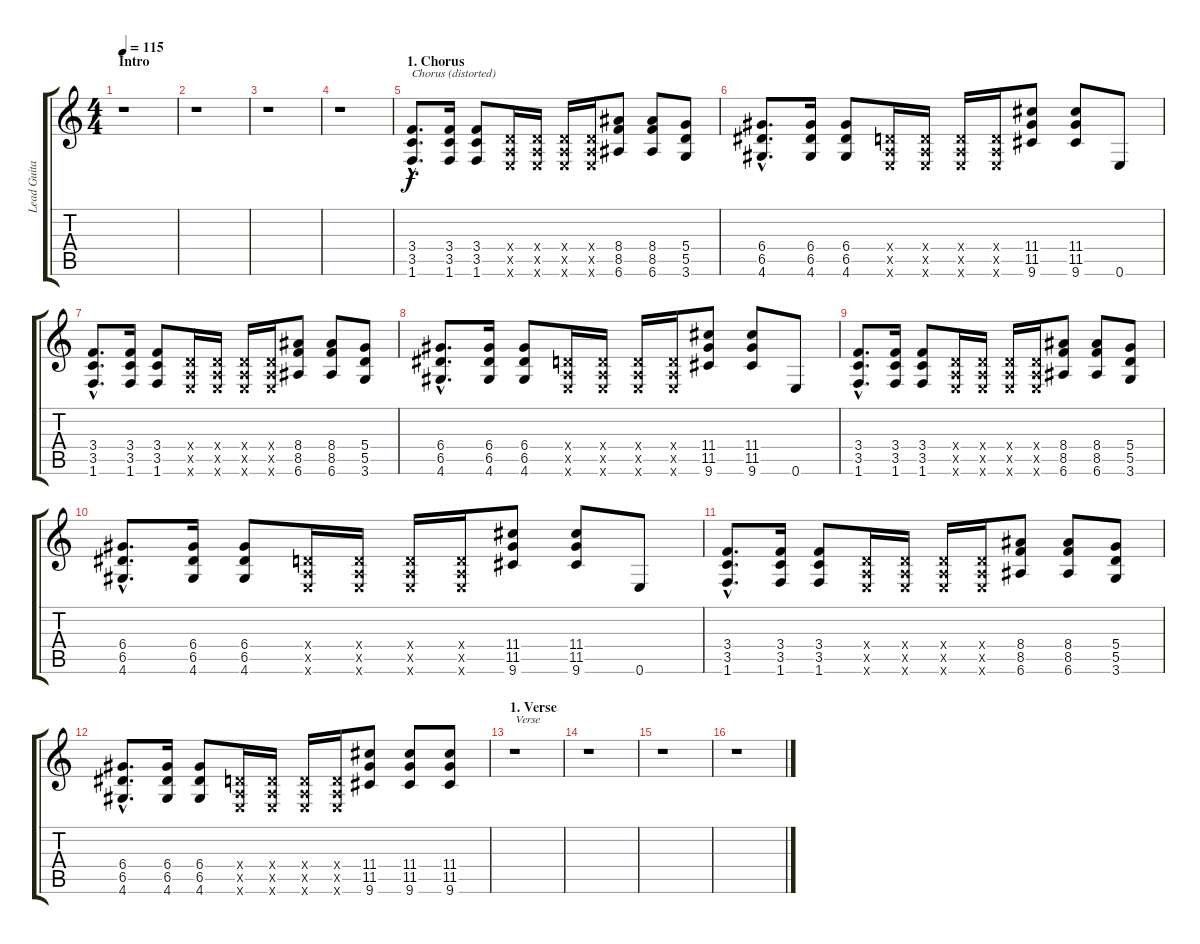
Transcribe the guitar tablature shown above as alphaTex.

\track ("Lead Guitar" "Lead Guita") {instrument distortionguitar}
\staff {score tabs}
\tuning (E4 B3 G3 D3 A2 E2) {hide}
\ts (4 4)
\section ("" "Intro")
\tempo 115
\clef g2
\ks c
r.1{dy f instrument distortionguitar} |
r.1 |
r.1 |
r.1 |
\section ("" "1. Chorus")
(3.4{hac} 3.5{hac} 1.6{hac}).8{d txt "Chorus (distorted)"} (3.4 3.5 1.6).16 (3.4 3.5 1.6).8 (0.4{x} 0.5{x} 0.6{x}).16 (0.4{x} 0.5{x} 0.6{x}).16 (0.4{x} 0.5{x} 0.6{x}).16 (0.4{x} 0.5{x} 0.6{x}).16 (8.4 8.5 6.6).8 (8.4 8.5 6.6).8 (5.4 5.5 3.6).8 |
(6.4{hac} 6.5{hac} 4.6{hac}).8{d} (6.4 6.5 4.6).16 (6.4 6.5 4.6).8 (0.4{x} 0.5{x} 0.6{x}).16 (0.4{x} 0.5{x} 0.6{x}).16 (0.4{x} 0.5{x} 0.6{x}).16 (0.4{x} 0.5{x} 0.6{x}).16 (11.4 11.5 9.6).8 (11.4 11.5 9.6).8 0.6.8 |
(3.4{hac} 3.5{hac} 1.6{hac}).8{d} (3.4 3.5 1.6).16 (3.4 3.5 1.6).8 (0.4{x} 0.5{x} 0.6{x}).16 (0.4{x} 0.5{x} 0.6{x}).16 (0.4{x} 0.5{x} 0.6{x}).16 (0.4{x} 0.5{x} 0.6{x}).16 (8.4 8.5 6.6).8 (8.4 8.5 6.6).8 (5.4 5.5 3.6).8 |
(6.4{hac} 6.5{hac} 4.6{hac}).8{d} (6.4 6.5 4.6).16 (6.4 6.5 4.6).8 (0.4{x} 0.5{x} 0.6{x}).16 (0.4{x} 0.5{x} 0.6{x}).16 (0.4{x} 0.5{x} 0.6{x}).16 (0.4{x} 0.5{x} 0.6{x}).16 (11.4 11.5 9.6).8 (11.4 11.5 9.6).8 0.6.8 |
(3.4{hac} 3.5{hac} 1.6{hac}).8{d} (3.4 3.5 1.6).16 (3.4 3.5 1.6).8 (0.4{x} 0.5{x} 0.6{x}).16 (0.4{x} 0.5{x} 0.6{x}).16 (0.4{x} 0.5{x} 0.6{x}).16 (0.4{x} 0.5{x} 0.6{x}).16 (8.4 8.5 6.6).8 (8.4 8.5 6.6).8 (5.4 5.5 3.6).8 |
(6.4{hac} 6.5{hac} 4.6{hac}).8{d} (6.4 6.5 4.6).16 (6.4 6.5 4.6).8 (0.4{x} 0.5{x} 0.6{x}).16 (0.4{x} 0.5{x} 0.6{x}).16 (0.4{x} 0.5{x} 0.6{x}).16 (0.4{x} 0.5{x} 0.6{x}).16 (11.4 11.5 9.6).8 (11.4 11.5 9.6).8 0.6.8 |
(3.4{hac} 3.5{hac} 1.6{hac}).8{d} (3.4 3.5 1.6).16 (3.4 3.5 1.6).8 (0.4{x} 0.5{x} 0.6{x}).16 (0.4{x} 0.5{x} 0.6{x}).16 (0.4{x} 0.5{x} 0.6{x}).16 (0.4{x} 0.5{x} 0.6{x}).16 (8.4 8.5 6.6).8 (8.4 8.5 6.6).8 (5.4 5.5 3.6).8 |
(6.4{hac} 6.5{hac} 4.6{hac}).8{d} (6.4 6.5 4.6).16 (6.4 6.5 4.6).8 (0.4{x} 0.5{x} 0.6{x}).16 (0.4{x} 0.5{x} 0.6{x}).16 (0.4{x} 0.5{x} 0.6{x}).16 (0.4{x} 0.5{x} 0.6{x}).16 (11.4 11.5 9.6).8 (11.4 11.5 9.6).8 (11.4 11.5 9.6).8 |
\section ("" "1. Verse")
r.1{txt "Verse"} |
r.1 |
r.1 |
r.1
